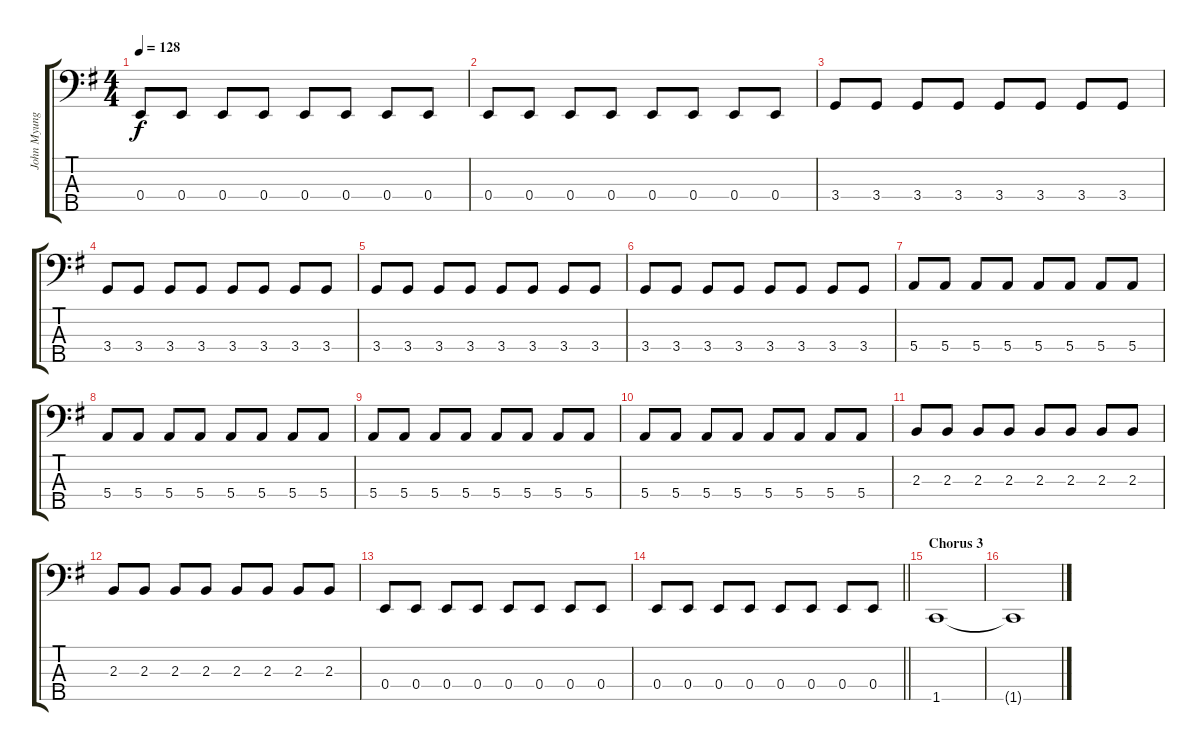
\track ("John Myung" "John Myung") {instrument electricbassfinger}
\staff {score tabs}
\tuning (G2 D2 A1 E1 B0) {hide}
\ts (4 4)
\tempo 128
\clef f4
\ks eminor
0.4.8{dy f} 0.4.8 0.4.8 0.4.8 0.4.8 0.4.8 0.4.8 0.4.8 |
0.4.8 0.4.8 0.4.8 0.4.8 0.4.8 0.4.8 0.4.8 0.4.8 |
3.4.8 3.4.8 3.4.8 3.4.8 3.4.8 3.4.8 3.4.8 3.4.8 |
3.4.8 3.4.8 3.4.8 3.4.8 3.4.8 3.4.8 3.4.8 3.4.8 |
3.4.8 3.4.8 3.4.8 3.4.8 3.4.8 3.4.8 3.4.8 3.4.8 |
3.4.8 3.4.8 3.4.8 3.4.8 3.4.8 3.4.8 3.4.8 3.4.8 |
5.4.8 5.4.8 5.4.8 5.4.8 5.4.8 5.4.8 5.4.8 5.4.8 |
5.4.8 5.4.8 5.4.8 5.4.8 5.4.8 5.4.8 5.4.8 5.4.8 |
5.4.8 5.4.8 5.4.8 5.4.8 5.4.8 5.4.8 5.4.8 5.4.8 |
5.4.8 5.4.8 5.4.8 5.4.8 5.4.8 5.4.8 5.4.8 5.4.8 |
2.3.8 2.3.8 2.3.8 2.3.8 2.3.8 2.3.8 2.3.8 2.3.8 |
2.3.8 2.3.8 2.3.8 2.3.8 2.3.8 2.3.8 2.3.8 2.3.8 |
0.4.8 0.4.8 0.4.8 0.4.8 0.4.8 0.4.8 0.4.8 0.4.8 |
\barLineRight lightlight
0.4.8 0.4.8 0.4.8 0.4.8 0.4.8 0.4.8 0.4.8 0.4.8 |
\section ("" "Chorus 3")
1.5.1 |
1.5{t}.1
